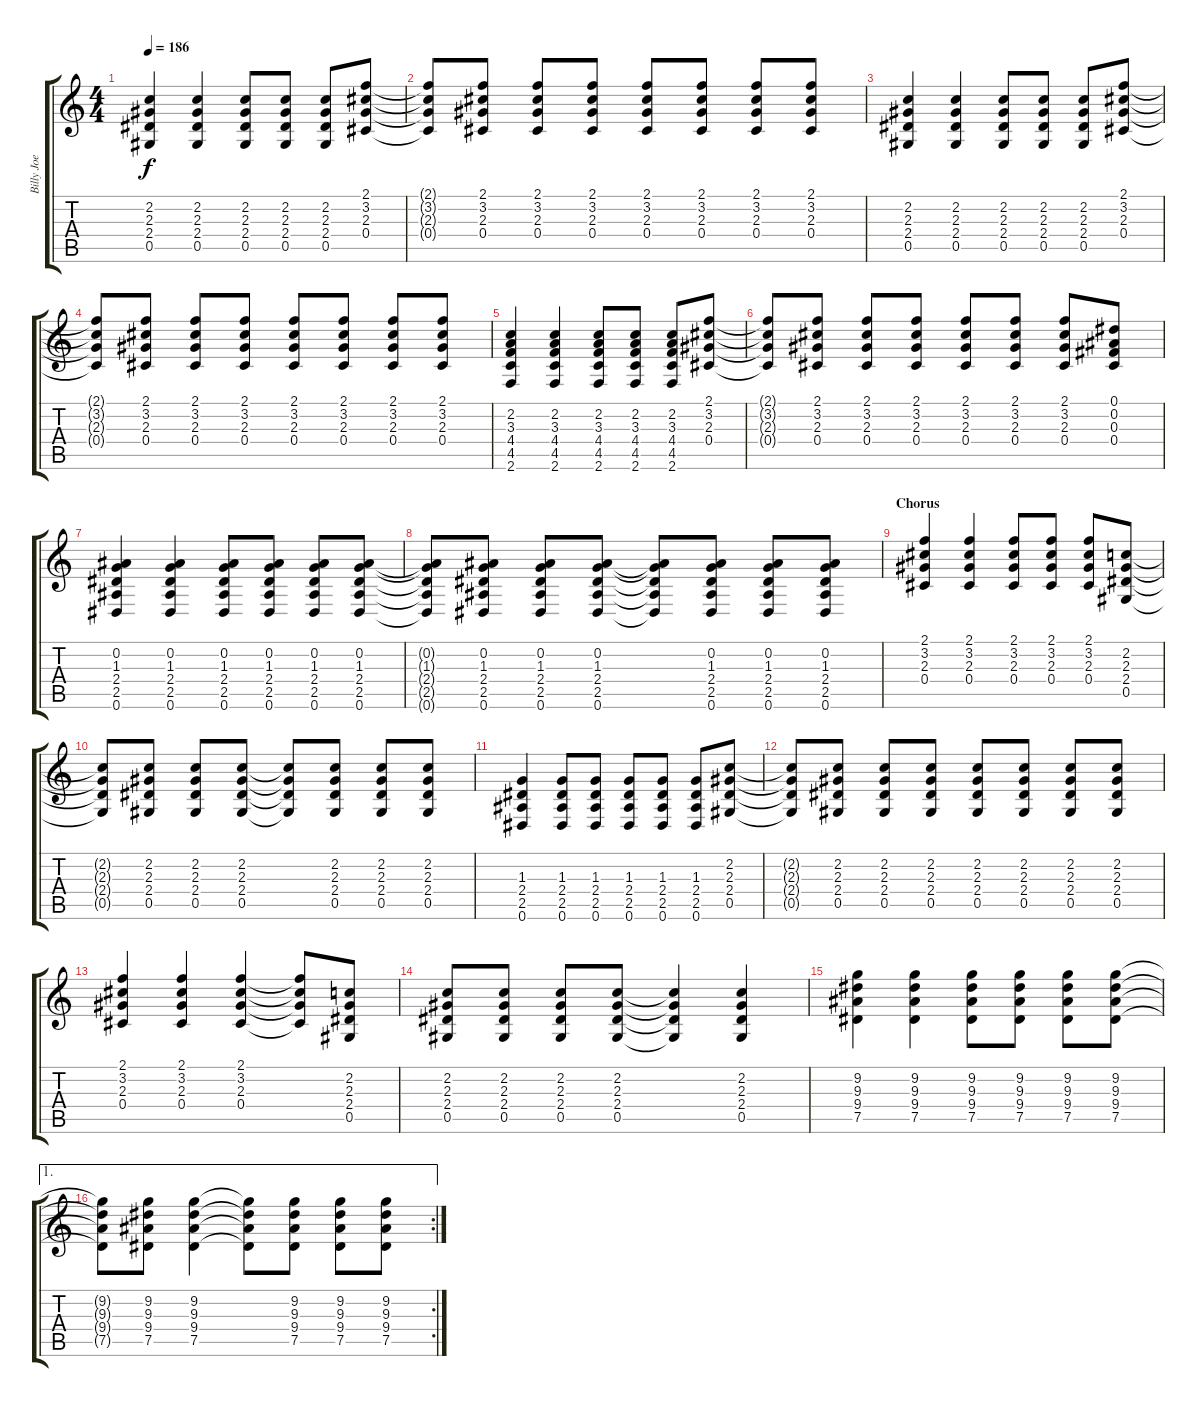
\track ("Billy Joe" "Billy Joe") {instrument distortionguitar}
\staff {score tabs}
\tuning (Eb4 Bb3 Gb3 Db3 Ab2 Eb2) {hide}
\ts (4 4)
\tempo 186
\clef g2
\ks c
(2.2 2.3 2.4 0.5).4{dy f} (2.2 2.3 2.4 0.5).4 (2.2 2.3 2.4 0.5).8 (2.2 2.3 2.4 0.5).8 (2.2 2.3 2.4 0.5).8 (2.1 3.2 2.3 0.4).8 |
(2.1{t} 3.2{t} 2.3{t} 0.4{t}).8 (2.1 3.2 2.3 0.4).8 (2.1 3.2 2.3 0.4).8 (2.1 3.2 2.3 0.4).8 (2.1 3.2 2.3 0.4).8 (2.1 3.2 2.3 0.4).8 (2.1 3.2 2.3 0.4).8 (2.1 3.2 2.3 0.4).8 |
(2.2 2.3 2.4 0.5).4 (2.2 2.3 2.4 0.5).4 (2.2 2.3 2.4 0.5).8 (2.2 2.3 2.4 0.5).8 (2.2 2.3 2.4 0.5).8 (2.1 3.2 2.3 0.4).8 |
(2.1{t} 3.2{t} 2.3{t} 0.4{t}).8 (2.1 3.2 2.3 0.4).8 (2.1 3.2 2.3 0.4).8 (2.1 3.2 2.3 0.4).8 (2.1 3.2 2.3 0.4).8 (2.1 3.2 2.3 0.4).8 (2.1 3.2 2.3 0.4).8 (2.1 3.2 2.3 0.4).8 |
(2.2 3.3 4.4 4.5 2.6).4 (2.2 3.3 4.4 4.5 2.6).4 (2.2 3.3 4.4 4.5 2.6).8 (2.2 3.3 4.4 4.5 2.6).8 (2.2 3.3 4.4 4.5 2.6).8 (2.1 3.2 2.3 0.4).8 |
(2.1{t} 3.2{t} 2.3{t} 0.4{t}).8 (2.1 3.2 2.3 0.4).8 (2.1 3.2 2.3 0.4).8 (2.1 3.2 2.3 0.4).8 (2.1 3.2 2.3 0.4).8 (2.1 3.2 2.3 0.4).8 (2.1 3.2 2.3 0.4).8 (0.1 0.2 0.3 0.4).8 |
(0.2 1.3 2.4 2.5 0.6).4 (0.2 1.3 2.4 2.5 0.6).4 (0.2 1.3 2.4 2.5 0.6).8 (0.2 1.3 2.4 2.5 0.6).8 (0.2 1.3 2.4 2.5 0.6).8 (0.2 1.3 2.4 2.5 0.6).8 |
(0.2{t} 1.3{t} 2.4{t} 2.5{t} 0.6{t}).8 (0.2 1.3 2.4 2.5 0.6).8 (0.2 1.3 2.4 2.5 0.6).8 (0.2 1.3 2.4 2.5 0.6).8 (0.2{t} 1.3{t} 2.4{t} 2.5{t} 0.6{t}).8 (0.2 1.3 2.4 2.5 0.6).8 (0.2 1.3 2.4 2.5 0.6).8 (0.2 1.3 2.4 2.5 0.6).8 |
\section ("" "Chorus")
(2.1 3.2 2.3 0.4).4 (2.1 3.2 2.3 0.4).4 (2.1 3.2 2.3 0.4).8 (2.1 3.2 2.3 0.4).8 (2.1 3.2 2.3 0.4).8 (2.2 2.3 2.4 0.5).8 |
(2.2{t} 2.3{t} 2.4{t} 0.5{t}).8 (2.2 2.3 2.4 0.5).8 (2.2 2.3 2.4 0.5).8 (2.2 2.3 2.4 0.5).8 (2.2{t} 2.3{t} 2.4{t} 0.5{t}).8 (2.2 2.3 2.4 0.5).8 (2.2 2.3 2.4 0.5).8 (2.2 2.3 2.4 0.5).8 |
(1.3 2.4 2.5 0.6).4 (1.3 2.4 2.5 0.6).8 (1.3 2.4 2.5 0.6).8 (1.3 2.4 2.5 0.6).8 (1.3 2.4 2.5 0.6).8 (1.3 2.4 2.5 0.6).8 (2.2 2.3 2.4 0.5).8 |
(2.2{t} 2.3{t} 2.4{t} 0.5{t}).8 (2.2 2.3 2.4 0.5).8 (2.2 2.3 2.4 0.5).8 (2.2 2.3 2.4 0.5).8 (2.2 2.3 2.4 0.5).8 (2.2 2.3 2.4 0.5).8 (2.2 2.3 2.4 0.5).8 (2.2 2.3 2.4 0.5).8 |
(2.1 3.2 2.3 0.4).4 (2.1 3.2 2.3 0.4).4 (2.1 3.2 2.3 0.4).4 (2.1{t} 3.2{t} 2.3{t} 0.4{t}).8 (2.2 2.3 2.4 0.5).8 |
(2.2 2.3 2.4 0.5).8 (2.2 2.3 2.4 0.5).8 (2.2 2.3 2.4 0.5).8 (2.2 2.3 2.4 0.5).8 (2.2{t} 2.3{t} 2.4{t} 0.5{t}).4 (2.2 2.3 2.4 0.5).4 |
(9.2 9.3 9.4 7.5).4 (9.2 9.3 9.4 7.5).4 (9.2 9.3 9.4 7.5).8 (9.2 9.3 9.4 7.5).8 (9.2 9.3 9.4 7.5).8 (9.2 9.3 9.4 7.5).8 |
\ae 1
\rc 2
(9.2{t} 9.3{t} 9.4{t} 7.5{t}).8 (9.2 9.3 9.4 7.5).8 (9.2 9.3 9.4 7.5).4 (9.2{t} 9.3{t} 9.4{t} 7.5{t}).8 (9.2 9.3 9.4 7.5).8 (9.2 9.3 9.4 7.5).8 (9.2 9.3 9.4 7.5).8
